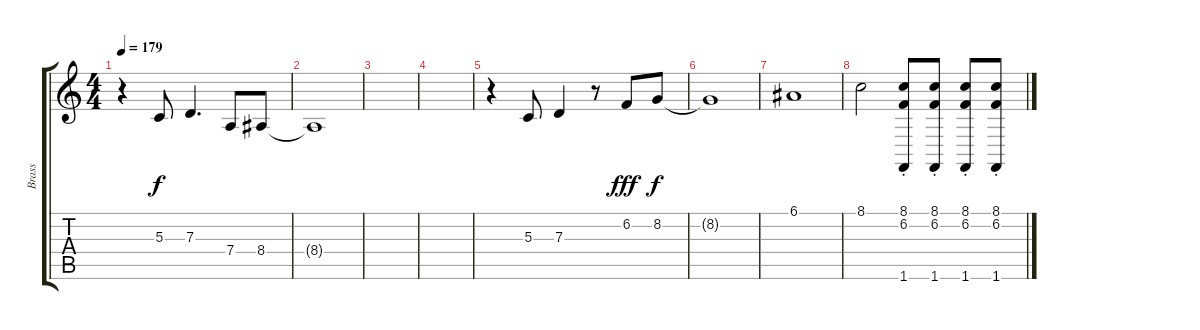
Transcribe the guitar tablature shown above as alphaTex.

\track ("Brass" "Brass") {instrument frenchhorn}
\staff {score tabs}
\tuning (E4 B3 G3 D3 A2 E2) {hide}
\ts (4 4)
\tempo 179
\clef g2
\ks c
r.4{dy f} 5.3.8 7.3.4{d} 7.4.8 8.4.8 |
8.4{t}.1 |
|
|
r.4 5.3.8 7.3.4 r.8 6.2.8{dy fff} 8.2.8{dy f} |
8.2{t}.1 |
6.1.1 |
8.1.2 (8.1{st} 6.2 1.6).8 (8.1{st} 6.2 1.6).8 (8.1{st} 6.2 1.6).8 (8.1{st} 6.2 1.6).8
